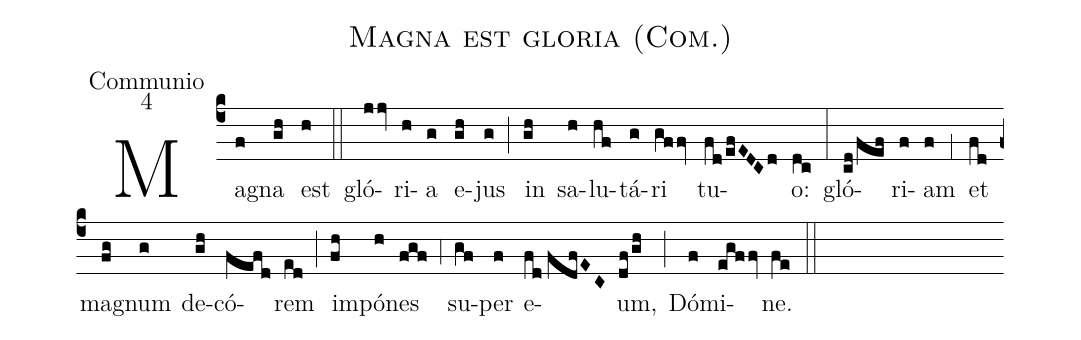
name:Magna est gloria (Com.);
office-part:Communio;
mode:4;
%%
(c4) Ma(f)gna(gh) est(h) (::) gló(jjv)ri(h)a(g) e(gh)jus(g) (;) in(gh) sa(h)lu(hf)tá(g)ri(gffv) tu(fd/efEDCd)o:(dc) (:) gló(cd/fef)ri(f)am(f) (;1) et(fd) ma(fg)gnum(g) de(gh)có(fefd)rem(ed) (;) im(fh)pó(h)nes(fgf) (;4) su(gf)per(f) e(fd//fdfEC)um,(df/gh) (;) Dó(f)mi(egffv)ne.(fe) (::)
